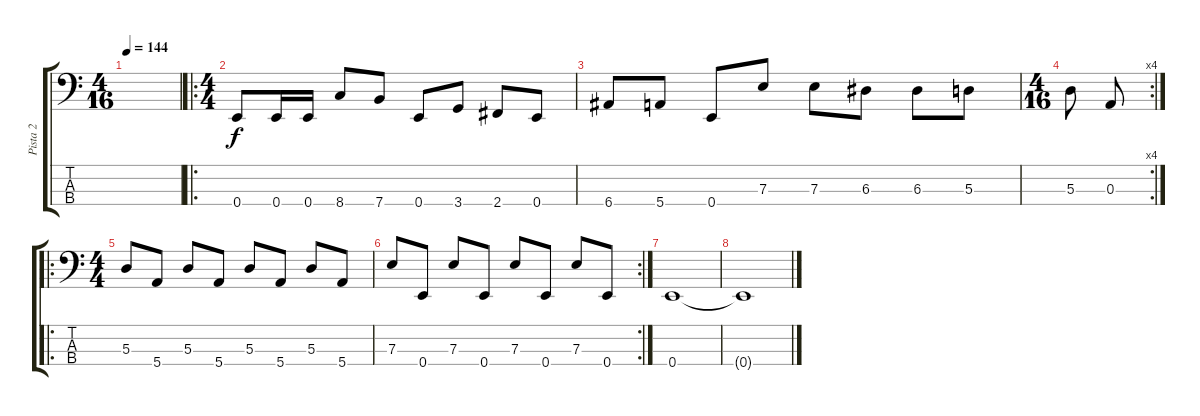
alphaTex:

\track ("Pista 2" "Pista 2") {instrument electricbassfinger}
\staff {score tabs}
\tuning (G2 D2 A1 E1) {hide}
\ts (4 16)
\tempo 144
\clef f4
\ks c
|
\ro
\ts (4 4)
0.4.8 0.4.16 0.4.16 8.4.8 7.4.8 0.4.8 3.4.8 2.4.8 0.4.8 |
6.4.8 5.4.8 0.4.8 7.3.8 7.3.8 6.3.8 6.3.8 5.3.8 |
\rc 4
\ts (4 16)
5.3.8 0.3.8 |
\ro
\ts (4 4)
5.3.8 5.4.8 5.3.8 5.4.8 5.3.8 5.4.8 5.3.8 5.4.8 |
\rc 2
7.3.8 0.4.8 7.3.8 0.4.8 7.3.8 0.4.8 7.3.8 0.4.8 |
0.4.1 |
0.4{t}.1
